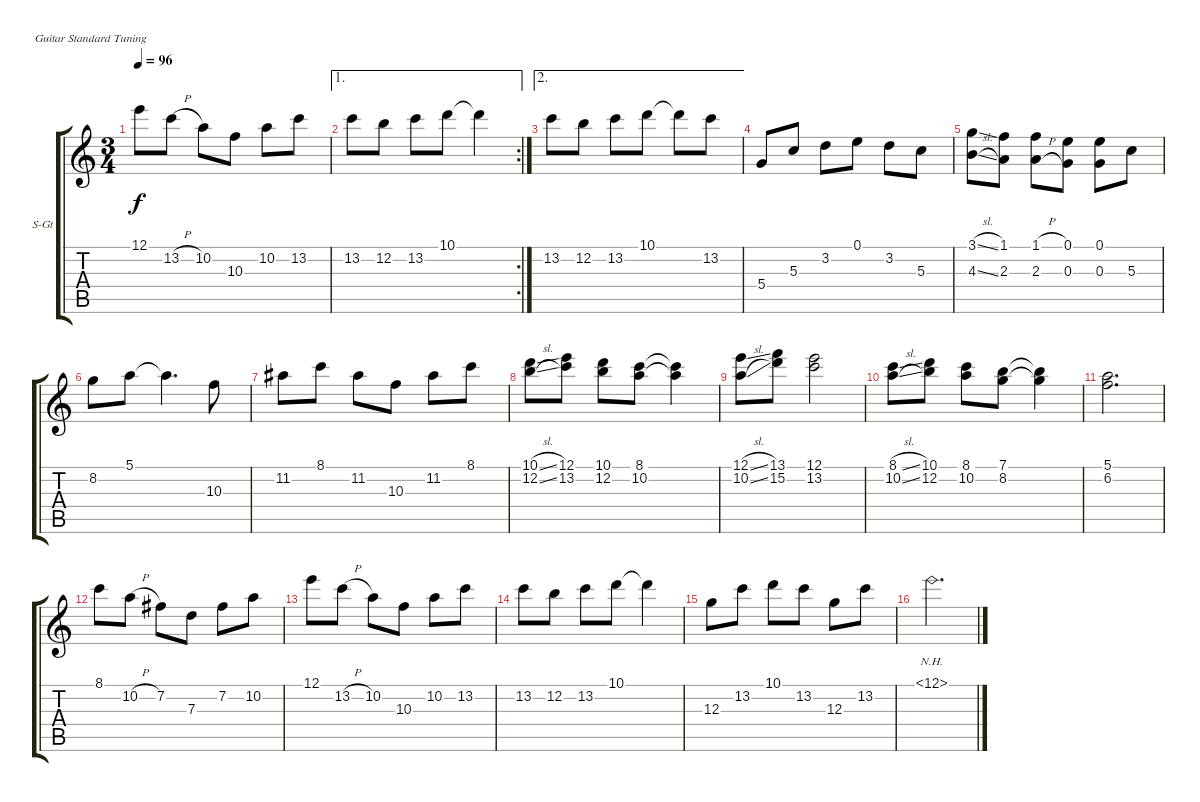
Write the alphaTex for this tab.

\bracketExtendMode groupsimilarinstruments
\firstSystemTrackNameOrientation horizontal
\otherSystemsTrackNameOrientation horizontal
\track ("Track 2" "S-Gt") {instrument acousticguitarsteel}
\staff {score tabs}
\tuning (E4 B3 G3 D3 A2 E2)
\ts (3 4)
\tempo 96
\clef g2
\ks c
12.1.8{dy f} 13.2{h}.8 10.2.8 10.3.8 10.2.8 13.2.8 |
\ae 1
\rc 2
13.2.8 12.2.8 13.2.8 10.1.8 10.1{t}.4 |
\ae 2
13.2.8 12.2.8 13.2.8 10.1.8 10.1{t}.8 13.2.8 |
5.4.8 5.3.8 3.2.8 0.1.8 3.2.8 5.3.8 |
(3.1{sl} 4.3{sl}).8 (1.1 2.3).8 (1.1{h} 2.3{h}).8 (0.1 0.3).8 (0.1 0.3).8 5.3.8 |
8.2.8 5.1.8 5.1{t}.4{d} 10.3.8 |
11.2.8 8.1.8 11.2.8 10.3.8 11.2.8 8.1.8 |
(10.1{sl} 12.2{sl}).8 (12.1 13.2).8 (10.1 12.2).8 (8.1 10.2).8 (8.1{t} 10.2{t}).4 |
(12.1{sl} 10.2{sl}).8 (13.1 15.2).8 (12.1 13.2).2 |
(8.1{sl} 10.2{sl}).8 (10.1 12.2).8 (8.1 10.2).8 (7.1 8.2).8 (7.1{t} 8.2{t}).4 |
(5.1 6.2).2{d} |
8.1.8 10.2{h}.8 7.2.8 7.3.8 7.2.8 10.2.8 |
12.1.8 13.2{h}.8 10.2.8 10.3.8 10.2.8 13.2.8 |
13.2.8 12.2.8 13.2.8 10.1.8 10.1{t}.4 |
12.3.8 13.2.8 10.1.8 13.2.8 12.3.8 13.2.8 |
12.1{nh}.2{d}
